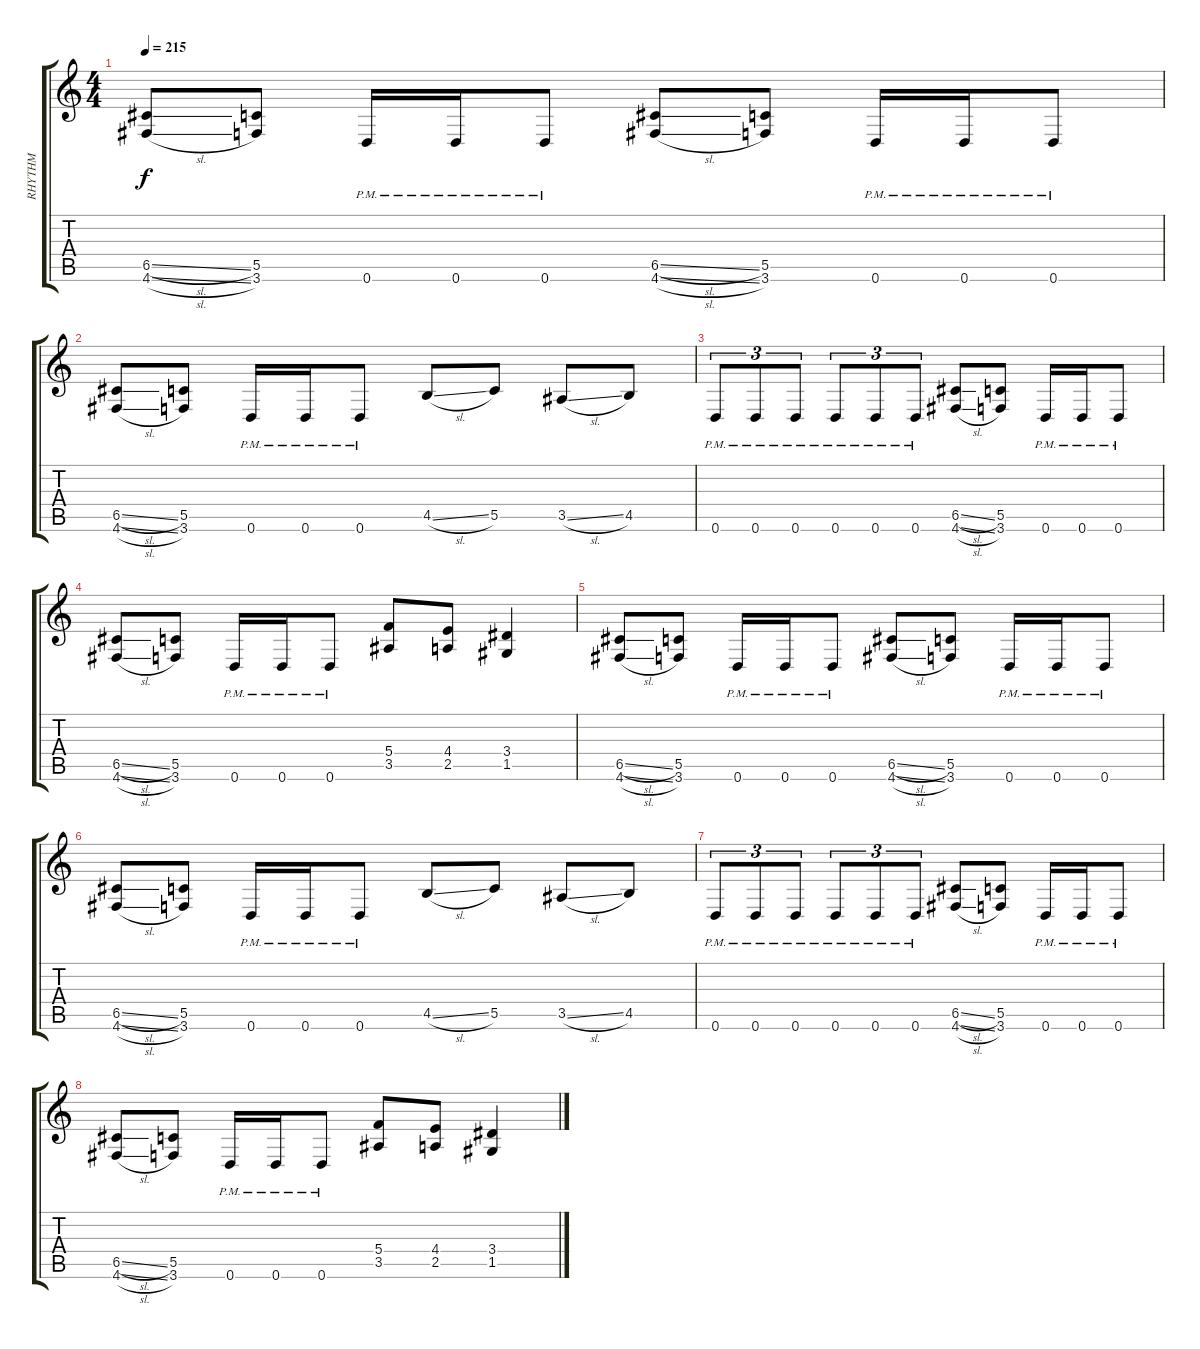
\track ("RHYTHM" "RHYTHM") {instrument distortionguitar}
\staff {score tabs}
\tuning (D4 A3 F3 C3 G2 D2) {hide}
\ts (4 4)
\tempo 215
\clef g2
\ks c
(6.5{sl} 4.6{sl}).8{dy f} (5.5 3.6).8 0.6{pm}.16 0.6{pm}.16 0.6{pm}.8 (6.5{sl} 4.6{sl}).8 (5.5 3.6).8 0.6{pm}.16 0.6{pm}.16 0.6{pm}.8 |
(6.5{sl} 4.6{sl}).8 (5.5 3.6).8 0.6{pm}.16 0.6{pm}.16 0.6{pm}.8 4.5{sl}.8 5.5.8 3.5{sl}.8 4.5.8 |
0.6{pm}.8{tu (3 2)} 0.6{pm}.8{tu (3 2)} 0.6{pm}.8{tu (3 2)} 0.6{pm}.8{tu (3 2)} 0.6{pm}.8{tu (3 2)} 0.6{pm}.8{tu (3 2)} (6.5{sl} 4.6{sl}).8 (5.5 3.6).8 0.6{pm}.16 0.6{pm}.16 0.6{pm}.8 |
(6.5{sl} 4.6{sl}).8 (5.5 3.6).8 0.6{pm}.16 0.6{pm}.16 0.6{pm}.8 (5.4 3.5).8 (4.4 2.5).8 (3.4 1.5).4 |
(6.5{sl} 4.6{sl}).8 (5.5 3.6).8 0.6{pm}.16 0.6{pm}.16 0.6{pm}.8 (6.5{sl} 4.6{sl}).8 (5.5 3.6).8 0.6{pm}.16 0.6{pm}.16 0.6{pm}.8 |
(6.5{sl} 4.6{sl}).8 (5.5 3.6).8 0.6{pm}.16 0.6{pm}.16 0.6{pm}.8 4.5{sl}.8 5.5.8 3.5{sl}.8 4.5.8 |
0.6{pm}.8{tu (3 2)} 0.6{pm}.8{tu (3 2)} 0.6{pm}.8{tu (3 2)} 0.6{pm}.8{tu (3 2)} 0.6{pm}.8{tu (3 2)} 0.6{pm}.8{tu (3 2)} (6.5{sl} 4.6{sl}).8 (5.5 3.6).8 0.6{pm}.16 0.6{pm}.16 0.6{pm}.8 |
(6.5{sl} 4.6{sl}).8 (5.5 3.6).8 0.6{pm}.16 0.6{pm}.16 0.6{pm}.8 (5.4 3.5).8 (4.4 2.5).8 (3.4 1.5).4
